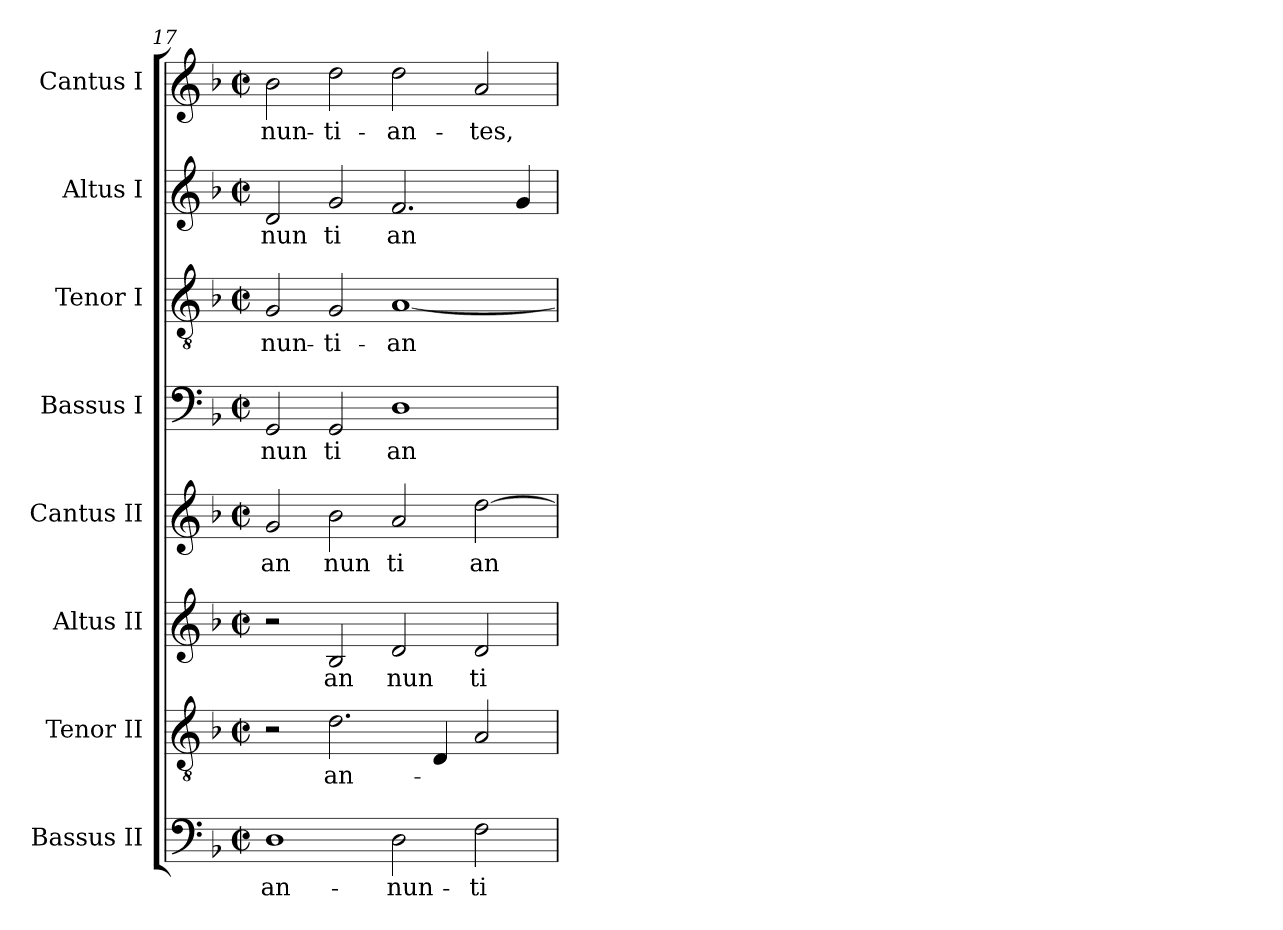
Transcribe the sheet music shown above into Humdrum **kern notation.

**kern	**text	**kern	**text	**kern	**text	**kern	**text	**kern	**text	**kern	**text	**kern	**text	**kern	**text
*part8	*part8	*part7	*part7	*part6	*part6	*part5	*part5	*part4	*part4	*part3	*part3	*part2	*part2	*part1	*part1
*staff8	*staff8	*staff7	*staff7	*staff6	*staff6	*staff5	*staff5	*staff4	*staff4	*staff3	*staff3	*staff2	*staff2	*staff1	*staff1
*I"Bassus II	*	*I"Tenor II	*	*I"Altus II	*	*I"Cantus II	*	*I"Bassus I	*	*I"Tenor I	*	*I"Altus I	*	*I"Cantus I	*
*clefF4	*	*clefGv2	*	*clefG2	*	*clefG2	*	*clefF4	*	*clefGv2	*	*clefG2	*	*clefG2	*
*k[b-]	*	*k[b-]	*	*k[b-]	*	*k[b-]	*	*k[b-]	*	*k[b-]	*	*k[b-]	*	*k[b-]	*
*F:	*	*F:	*	*F:	*	*F:	*	*F:	*	*F:	*	*F:	*	*F:	*
*M2/2	*	*M2/2	*	*M2/2	*	*M2/2	*	*M2/2	*	*M2/2	*	*M2/2	*	*M2/2	*
*met(c|)	*	*met(c|)	*	*met(c|)	*	*met(c|)	*	*met(c|)	*	*met(c|)	*	*met(c|)	*	*met(c|)	*
=17	=17	=17	=17	=17	=17	=17	=17	=17	=17	=17	=17	=17	=17	=17	=17
!	!LO:LY:b:cj	!	!	!	!	!	!LO:LY:b:cj	!	!LO:LY:b:cj	!	!LO:LY:b:cj	!	!LO:LY:b:cj	!	!LO:LY:b:cj
1D	an-	2r	.	2r	.	2g/	an	2GG/	nun	2G/	-nun-	2d/	nun	2b-\	-nun-
!	!	!	!LO:LY:b:cj	!	!LO:LY:b:cj	!	!LO:LY:b:cj	!	!LO:LY:b:cj	!	!LO:LY:b:cj	!	!LO:LY:b:cj	!	!LO:LY:b:cj
.	.	2.d\	an-	2B-/	an	2b-\	nun	2GG/	ti	2G/	-ti-	2g/	ti	2dd\	-ti-
!	!LO:LY:b:cj	!	!	!	!LO:LY:b:cj	!	!LO:LY:b:cj	!	!LO:LY:b:cj	!	!LO:LY:b:cj	!	!LO:LY:b:cj	!	!LO:LY:b:cj
2D\	-nun-	.	.	2d/	nun	2a/	ti	1D	an	[>1A	-an-	2.f/	an	2dd\	-an-
.	.	4D/	.	.	.	.	.	.	.	.	.	.	.	.	.
!	!LO:LY:b:cj	!	!	!	!LO:LY:b:cj	!	!LO:LY:b:cj	!	!	!	!	!	!	!	!LO:LY:b:cj
2F\	-ti-	2A/	.	2d/	ti	[>2dd\	an	.	.	.	.	.	.	2a/	-tes,
.	.	.	.	.	.	.	.	.	.	.	.	4g/	.	.	.
=	=	=	=	=	=	=	=	=	=	=	=	=	=	=	=
*-	*-	*-	*-	*-	*-	*-	*-	*-	*-	*-	*-	*-	*-	*-	*-
